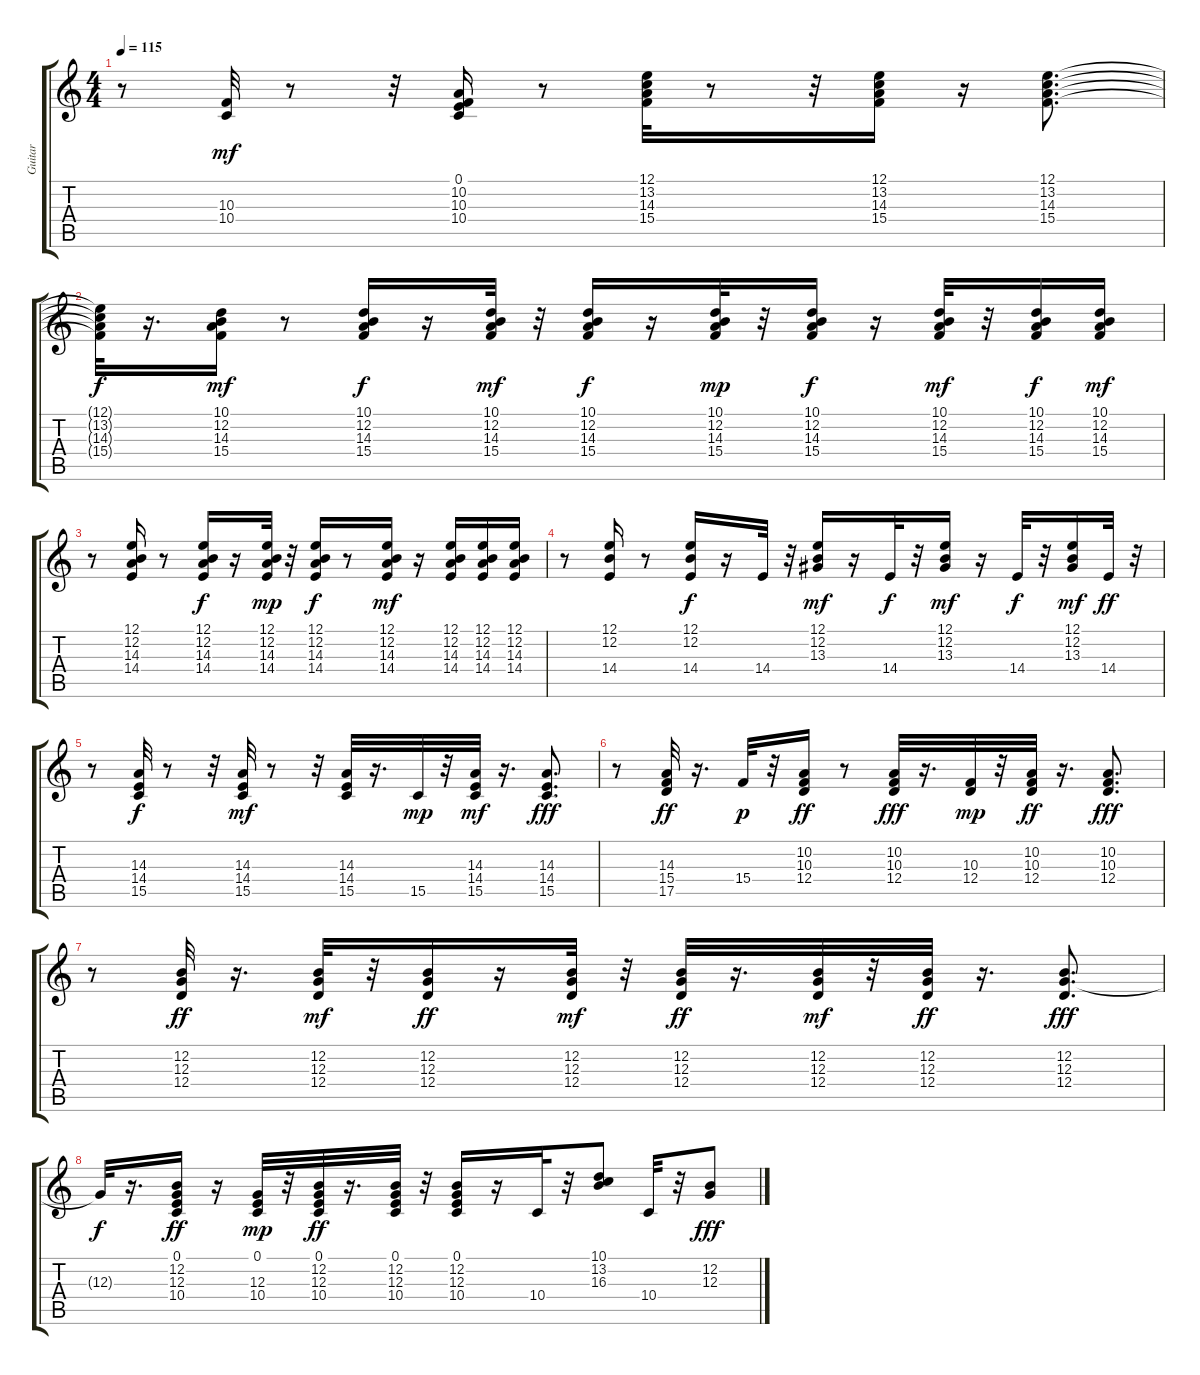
\track ("Guitar" "Guitar") {instrument pizzicatostrings}
\staff {score tabs}
\tuning (E4 B3 G3 D3 A2 E2) {hide}
\ts (4 4)
\tempo 115
\clef g2
\ks c
r.8{dy ff} (10.3 10.4).32{dy mf} r.8 r.32 (0.1 10.2 10.3 10.4).16 r.8 (12.1 13.2 14.3 15.4).32 r.8 r.32 (12.1 13.2 14.3 15.4).16 r.16 (12.1 13.2 14.3 15.4).8{d} |
(12.1{t} 13.2{t} 14.3{t} 15.4{t}).32{dy f} r.16{d} (10.1 12.2 14.3 15.4).16{dy mf} r.8 (10.1 12.2 14.3 15.4).16{dy f} r.16 (10.1 12.2 14.3 15.4).32{dy mf} r.32 (10.1 12.2 14.3 15.4).16{dy f} r.16 (10.1 12.2 14.3 15.4).32{dy mp} r.32 (10.1 12.2 14.3 15.4).16{dy f} r.16 (10.1 12.2 14.3 15.4).32{dy mf} r.32 (10.1 12.2 14.3 15.4).16{dy f} (10.1 12.2 14.3 15.4).16{dy mf} |
r.8 (12.1 12.2 14.3 14.4).16 r.8 (12.1 12.2 14.3 14.4).16{dy f} r.16 (12.1 12.2 14.3 14.4).32{dy mp} r.32 (12.1 12.2 14.3 14.4).16{dy f} r.8 (12.1 12.2 14.3 14.4).16{dy mf} r.16 (12.1 12.2 14.3 14.4).16 (12.1 12.2 14.3 14.4).16 (12.1 12.2 14.3 14.4).16 |
r.8 (12.1 12.2 14.4).16 r.8 (12.1 12.2 14.4).16{dy f} r.16 14.4.32 r.32 (12.1 12.2 13.3).16{dy mf} r.16 14.4.32{dy f} r.32 (12.1 12.2 13.3).16{dy mf} r.16 14.4.32{dy f} r.32 (12.1 12.2 13.3).16{dy mf} 14.4.32{dy ff} r.32 |
r.8 (14.3 14.4 15.5).32{dy f} r.8 r.32 (14.3 14.4 15.5).32{dy mf} r.8 r.32 (14.3 14.4 15.5).32 r.16{d} 15.5.32{dy mp} r.32 (14.3 14.4 15.5).32{dy mf} r.16{d} (14.3 14.4 15.5).8{d dy fff} |
r.8 (14.3 15.4 17.5).32{dy ff} r.16{d} 15.4.32{dy p} r.32 (10.2 10.3 12.4).16{dy ff} r.8 (10.2 10.3 12.4).32{dy fff} r.16{d} (10.3 12.4).32{dy mp} r.32 (10.2 10.3 12.4).32{dy ff} r.16{d} (10.2 10.3 12.4).8{d dy fff} |
r.8 (12.2 12.3 12.4).32{dy ff} r.16{d} (12.2 12.3 12.4).32{dy mf} r.32 (12.2 12.3 12.4).16{dy ff} r.16 (12.2 12.3 12.4).32{dy mf} r.32 (12.2 12.3 12.4).32{dy ff} r.16{d} (12.2 12.3 12.4).32{dy mf} r.32 (12.2 12.3 12.4).32{dy ff} r.16{d} (12.2 12.3 12.4).8{d dy fff} |
12.3{t}.32{dy f} r.16{d} (0.1 12.2 12.3 10.4).16{dy ff} r.16 (0.1 12.3 10.4).32{dy mp} r.32 (0.1 12.2 12.3 10.4).32{dy ff} r.16{d} (0.1 12.2 12.3 10.4).32 r.32 (0.1 12.2 12.3 10.4).16 r.16 10.4.32 r.32 (10.1 13.2 16.3).8 10.4.32 r.32 (12.2 12.3).8{dy fff}
